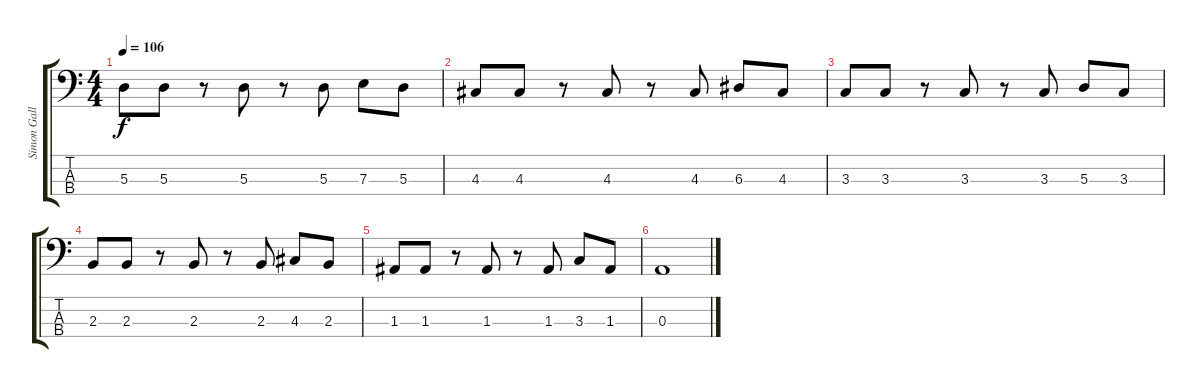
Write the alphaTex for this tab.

\track ("Simon Gallup (bass)" "Simon Gall") {instrument electricbasspick}
\staff {score tabs}
\tuning (G2 D2 A1 E1) {hide}
\ts (4 4)
\tempo 106
\clef f4
\ks c
5.3.8{dy f} 5.3.8 r.8 5.3.8 r.8 5.3.8 7.3.8 5.3.8 |
4.3.8 4.3.8 r.8 4.3.8 r.8 4.3.8 6.3.8 4.3.8 |
3.3.8 3.3.8 r.8 3.3.8 r.8 3.3.8 5.3.8 3.3.8 |
2.3.8 2.3.8 r.8 2.3.8 r.8 2.3.8 4.3.8 2.3.8 |
1.3.8 1.3.8 r.8 1.3.8 r.8 1.3.8 3.3.8 1.3.8 |
0.3.1
